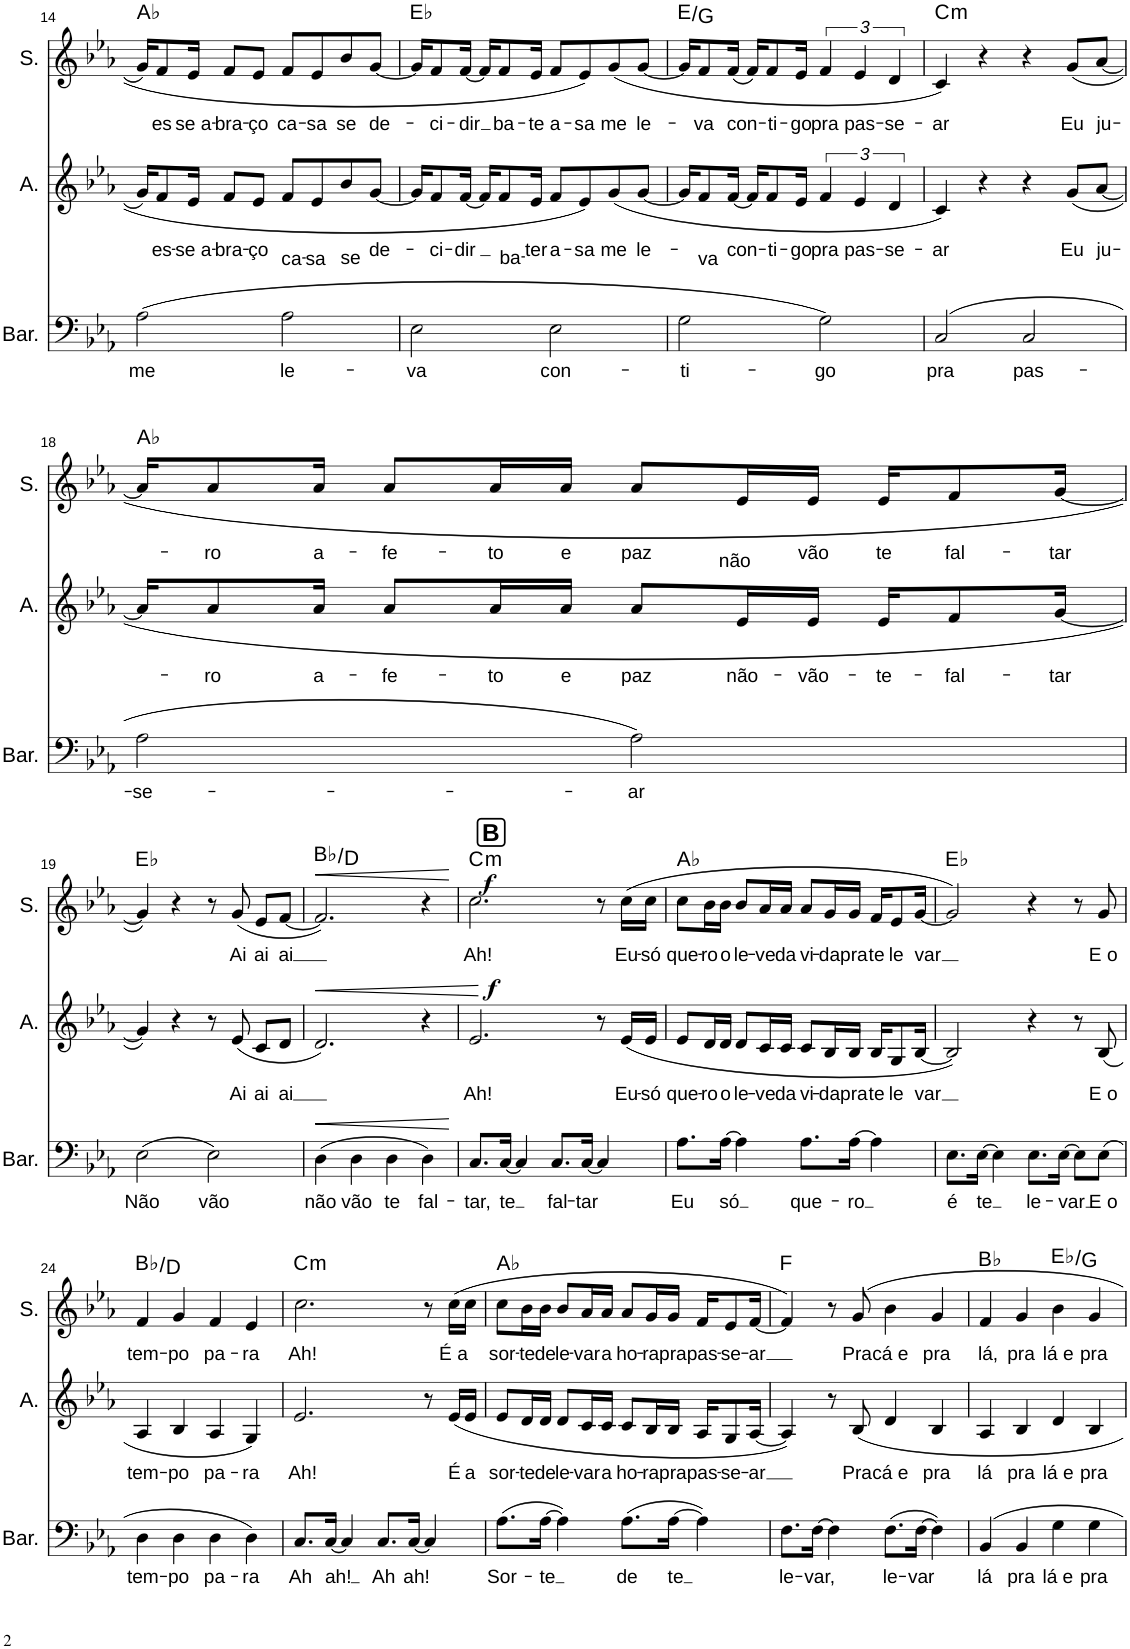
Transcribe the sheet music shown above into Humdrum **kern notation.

**kern	**text	**dynam	**kern	**text	**dynam	**kern	**text	**dynam	**harte
*part3	*part3	*part3	*part2	*part2	*part2	*part1	*part1	*part1	*part1
*staff3	*staff3	*staff3	*staff2	*staff2	*staff2	*staff1	*staff1	*staff1	*
*I"BARíTONO	*	*	*I"ALTO	*	*	*I"SOPRANO	*	*	*
*I'Bar.	*	*	*I'A.	*	*	*I'S.	*	*	*
!!LO:PB:g=z
*clefF4	*	*	*clefG2	*	*	*clefG2	*	*	*
*k[b-e-a-]	*	*	*k[b-e-a-]	*	*	*k[b-e-a-]	*	*	*
*M4/4	*	*	*M4/4	*	*	*M4/4	*	*	*
=14	=14	=14	=14	=14	=14	=14	=14	=14	=14
!	!LO:LY:b	!	!	!	!	!	!	!	!
(2A-\	me	.	16g/KL	.	.	16g/KL	.	.	Ab:maj
!	!	!	!	!LO:LY:b	!	!	!LO:LY:b	!	!
.	.	.	8f/	es-	.	8f/	es	.	.
!	!	!	!	!LO:LY:b	!	!	!LO:LY:b	!	!
.	.	.	16e-/Jk	-se a-	.	16e-/Jk	se a-	.	.
!	!	!	!	!LO:LY:b	!	!	!LO:LY:b	!	!
.	.	.	8f/L	-bra-	.	8f/L	-bra-	.	.
!	!	!	!	!LO:LY:b	!	!	!LO:LY:b	!	!
.	.	.	8e-/J	-ço	.	8e-/J	-ço	.	.
!	!LO:LY:b	!	!	!LO:LY:b	!	!	!LO:LY:b	!	!
2A-\	le-	.	8f/L	ca-	.	8f/L	ca-	.	.
!	!	!	!	!LO:LY:b	!	!	!LO:LY:b	!	!
.	.	.	8e-/	-sa	.	8e-/	-sa	.	.
!	!	!	!	!LO:LY:b	!	!	!LO:LY:b	!	!
.	.	.	8b-/	se	.	8b-/	se	.	.
!	!	!	!	!LO:LY:b	!	!	!LO:LY:b	!	!
.	.	.	[8g/J	de-	.	[8g/J	de-	.	.
=15	=15	=15	=15	=15	=15	=15	=15	=15	=15
!	!LO:LY:b	!	!	!	!	!	!	!	!
2E-\	-va	.	16g/KL]	.	.	16g/KL]	.	.	Eb:maj
!	!	!	!	!LO:LY:b	!	!	!LO:LY:b	!	!
.	.	.	8f/	-ci-	.	8f/	-ci-	.	.
!	!	!	!	!LO:LY:b	!	!	!LO:LY:b	!	!
.	.	.	[16f/Jk	-dir	.	[16f/Jk	-dir	.	.
.	.	.	16f/KL]	.	.	16f/KL]	.	.	.
!	!	!	!	!LO:LY:b	!	!	!LO:LY:b	!	!
.	.	.	8f/	ba-	.	8f/	ba-	.	.
!	!	!	!	!LO:LY:b	!	!	!LO:LY:b	!	!
.	.	.	16e-/Jk	-ter	.	16e-/Jk	-te	.	.
!	!LO:LY:b	!	!	!LO:LY:b	!	!	!LO:LY:b	!	!
2E-\	con-	.	8f/L	a-	.	8f/L	a-	.	.
!	!	!	!	!LO:LY:b	!	!	!LO:LY:b	!	!
.	.	.	8e-/	-sa	.	8e-/	-sa	.	.
!	!	!	!	!LO:LY:b	!	!	!LO:LY:b	!	!
.	.	.	(8g/	me	.	(8g/	me	.	.
!	!	!	!	!LO:LY:b	!	!	!LO:LY:b	!	!
.	.	.	[8g/J	le-	.	[8g/J	le-	.	.
=16	=16	=16	=16	=16	=16	=16	=16	=16	=16
!	!LO:LY:b	!	!	!	!	!	!	!	!
2G\	-ti-	.	16g/KL]	.	.	16g/KL]	.	.	E:maj/b3
!	!	!	!	!LO:LY:b	!	!	!LO:LY:b	!	!
.	.	.	8f/	-va	.	8f/	-va	.	.
!	!	!	!	!LO:LY:b	!	!	!LO:LY:b	!	!
.	.	.	[16f/Jk	con-	.	(16f/Jk	con-	.	.
.	.	.	16f/KL]	.	.	16f/KL)	.	.	.
!	!	!	!	!LO:LY:b	!	!	!LO:LY:b	!	!
.	.	.	8f/	-ti-	.	8f/	ti-	.	.
!	!	!	!	!LO:LY:b	!	!	!LO:LY:b	!	!
.	.	.	16e-/Jk	-go	.	16e-/Jk	-go	.	.
!	!LO:LY:b	!	!	!LO:LY:b	!	!	!LO:LY:b	!	!
2G\)	-go	.	6f/	pra	.	6f/	pra	.	.
!	!	!	!	!LO:LY:b	!	!	!LO:LY:b	!	!
.	.	.	6e-/	pas-	.	6e-/	pas-	.	.
!	!	!	!	!LO:LY:b	!	!	!LO:LY:b	!	!
.	.	.	6d/	-se-	.	6d/	-se-	.	.
=17	=17	=17	=17	=17	=17	=17	=17	=17	=17
!	!LO:LY:b	!	!	!LO:LY:b	!	!	!LO:LY:b	!	!LO:H:kt=m
(2C/	pra	.	4c/)	-ar	.	4c/)	-ar	.	C:min
.	.	.	4r	.	.	4r	.	.	.
!	!LO:LY:b	!	!	!	!	!	!	!	!
2C/	pas-	.	4r	.	.	4r	.	.	.
!	!	!	!	!LO:LY:b	!	!	!LO:LY:b	!	!
.	.	.	(8g/L	Eu	.	(8g/L	Eu	.	.
!	!	!	!	!LO:LY:b	!	!	!LO:LY:b	!	!
.	.	.	[8a-/J	ju-	.	[8a-/J	ju-	.	.
!!LO:LB:g=z
=18	=18	=18	=18	=18	=18	=18	=18	=18	=18
!	!LO:LY:b	!	!	!	!	!	!	!	!
2A-\	-se-	.	16a-/KL]	.	.	16a-/KL]	.	.	Ab:maj
!	!	!	!	!LO:LY:b	!	!	!LO:LY:b	!	!
.	.	.	8a-/	-ro	.	8a-/	-ro	.	.
!	!	!	!	!LO:LY:b	!	!	!LO:LY:b	!	!
.	.	.	16a-/Jk	a-	.	16a-/Jk	a-	.	.
!	!	!	!	!LO:LY:b	!	!	!LO:LY:b	!	!
.	.	.	8a-/L	-fe-	.	8a-/L	-fe-	.	.
!	!	!	!	!LO:LY:b	!	!	!LO:LY:b	!	!
.	.	.	16a-/L	-to	.	16a-/L	-to	.	.
!	!	!	!	!LO:LY:b	!	!	!LO:LY:b	!	!
.	.	.	16a-/JJ	e	.	16a-/JJ	e	.	.
!	!LO:LY:b	!	!	!LO:LY:b	!	!	!LO:LY:b	!	!
2A-\)	-ar	.	8a-/L	paz	.	8a-/L	paz	.	.
!	!	!	!	!LO:LY:b	!	!	!LO:LY:b	!	!
.	.	.	16e-/L	não-	.	16e-/L	não	.	.
!	!	!	!	!LO:LY:b	!	!	!LO:LY:b	!	!
.	.	.	16e-/JJ	-vão-	.	16e-/JJ	vão	.	.
!	!	!	!	!LO:LY:b	!	!	!LO:LY:b	!	!
.	.	.	16e-/KL	-te-	.	16e-/KL	te	.	.
!	!	!	!	!LO:LY:b	!	!	!LO:LY:b	!	!
.	.	.	8f/	-fal-	.	8f/	fal-	.	.
!	!	!	!	!LO:LY:b	!	!	!LO:LY:b	!	!
.	.	.	[16g/Jk	-tar	.	[16g/Jk	-tar	.	.
!!LO:LB:g=z
=19	=19	=19	=19	=19	=19	=19	=19	=19	=19
!	!LO:LY:b	!	!	!	!	!	!	!	!
(2E-\	Não	.	4g/])	.	.	4g/])	.	.	Eb:maj
.	.	.	4r	.	.	4r	.	.	.
!	!LO:LY:b	!	!	!	!	!	!	!	!
2E-\)	vão	.	8r	.	.	8r	.	.	.
!	!	!	!	!LO:LY:b	!	!	!LO:LY:b	!	!
.	.	.	(8e-/	Ai	.	(8g/	Ai	.	.
!	!	!	!	!LO:LY:b	!	!	!LO:LY:b	!	!
.	.	.	8c/L	ai	.	8e-/L	ai	.	.
!	!	!	!	!LO:LY:b	!	!	!LO:LY:b	!	!
.	.	.	8d/J	ai	.	[8f/J	ai	.	.
=20	=20	=20	=20	=20	=20	=20	=20	=20	=20
!	!LO:LY:b	!LO:HP:b	!	!	!LO:HP:b	!	!	!LO:HP:b	!
(4D\	não	<	2.d/)	.	<	2.f/])	.	<	Bb:maj/3
!	!LO:LY:b	!	!	!	!	!	!	!	!
4D\	vão	.	.	.	.	.	.	.	.
!	!LO:LY:b	!	!	!	!	!	!	!	!
4D\	te	.	.	.	.	.	.	.	.
!	!LO:LY:b	!	!	!	!	!	!	!	!
4D\)	fal-	.	4r	.	.	4r	.	.	.
.	.	[	.	.	[	.	.	[	.
!!LO:REH:place=s1:a:B:cj:fs=14:t=B
=21	=21	=21	=21	=21	=21	=21	=21	=21	=21
!	!LO:LY:b	!	!	!LO:LY:b	!LO:DY:a	!	!LO:LY:b	!LO:DY:a	!LO:H:kt=m
8.C/L	-tar,	.	2.e-/	Ah!	f	2.cc\	Ah!	f	C:min
!	!LO:LY:b	!	!	!	!	!	!	!	!
[16C/Jk	te	.	.	.	.	.	.	.	.
4C/]	.	.	.	.	.	.	.	.	.
!	!LO:LY:b	!	!	!	!	!	!	!	!
8.C/L	fal-	.	.	.	.	.	.	.	.
!	!LO:LY:b	!	!	!	!	!	!	!	!
[16C/Jk	-tar	.	.	.	.	.	.	.	.
4C/]	.	.	8r	.	.	8r	.	.	.
!	!	!	!	!LO:LY:b	!	!	!LO:LY:b	!	!
.	.	.	(16e-/LL	Eu-	.	(16cc\LL	Eu-	.	.
!	!	!	!	!LO:LY:b	!	!	!LO:LY:b	!	!
.	.	.	16e-/JJ	só	.	16cc\JJ	só	.	.
=22	=22	=22	=22	=22	=22	=22	=22	=22	=22
!	!LO:LY:b	!	!	!LO:LY:b	!	!	!LO:LY:b	!	!
8.A-\L	Eu	.	8e-/L	que-	.	8cc\L	que-	.	Ab:maj
!	!	!	!	!LO:LY:b	!	!	!LO:LY:b	!	!
.	.	.	16d/L	-ro	.	16b-\L	-ro	.	.
!	!LO:LY:b	!	!	!LO:LY:b	!	!	!LO:LY:b	!	!
[16A-\Jk	só	.	16d/JJ	o	.	16b-\JJ	o	.	.
!	!	!	!	!LO:LY:b	!	!	!LO:LY:b	!	!
4A-\]	.	.	8d/L	le-	.	8b-/L	le-	.	.
!	!	!	!	!LO:LY:b	!	!	!LO:LY:b	!	!
.	.	.	16c/L	-ve	.	16a-/L	-ve	.	.
!	!	!	!	!LO:LY:b	!	!	!LO:LY:b	!	!
.	.	.	16c/JJ	da	.	16a-/JJ	da	.	.
!	!LO:LY:b	!	!	!LO:LY:b	!	!	!LO:LY:b	!	!
8.A-\L	que-	.	8c/L	vi-	.	8a-/L	vi-	.	.
!	!	!	!	!LO:LY:b	!	!	!LO:LY:b	!	!
.	.	.	16B-/L	-da	.	16g/L	-da	.	.
!	!LO:LY:b	!	!	!LO:LY:b	!	!	!LO:LY:b	!	!
[16A-\Jk	-ro	.	16B-/JJ	pra	.	16g/JJ	pra	.	.
!	!	!	!	!LO:LY:b	!	!	!LO:LY:b	!	!
4A-\]	.	.	16B-/KL	te	.	16f/KL	te	.	.
!	!	!	!	!LO:LY:b	!	!	!LO:LY:b	!	!
.	.	.	8G/	le	.	8e-/	le	.	.
!	!	!	!	!LO:LY:b	!	!	!LO:LY:b	!	!
.	.	.	[16B-/Jk	var	.	[16g/Jk	var	.	.
=23	=23	=23	=23	=23	=23	=23	=23	=23	=23
!	!LO:LY:b	!	!	!	!	!	!	!	!
8.E-\L	é	.	2B-/])	.	.	2g/])	.	.	Eb:maj
!	!LO:LY:b	!	!	!	!	!	!	!	!
[16E-\Jk	te	.	.	.	.	.	.	.	.
4E-\]	.	.	.	.	.	.	.	.	.
!	!LO:LY:b	!	!	!	!	!	!	!	!
8.E-\L	le-	.	4r	.	.	4r	.	.	.
!	!LO:LY:b	!	!	!	!	!	!	!	!
[16E-\Jk	-var	.	.	.	.	.	.	.	.
8E-\L]	.	.	8r	.	.	8r	.	.	.
!	!LO:LY:b	!	!	!LO:LY:b	!	!	!LO:LY:b	!	!
(8E-\J	E o	.	(8B-/	E o	.	8g/	E o	.	.
!!LO:LB:g=z
=24	=24	=24	=24	=24	=24	=24	=24	=24	=24
!	!LO:LY:b	!	!	!LO:LY:b	!	!	!LO:LY:b	!	!
4D\	tem-	.	4A-/	tem-	.	4f/	tem-	.	Bb:maj/3
!	!LO:LY:b	!	!	!LO:LY:b	!	!	!LO:LY:b	!	!
4D\	-po	.	4B-/	-po	.	4g/	-po	.	.
!	!LO:LY:b	!	!	!LO:LY:b	!	!	!LO:LY:b	!	!
4D\	pa-	.	4A-/	pa-	.	4f/	pa-	.	.
!	!LO:LY:b	!	!	!LO:LY:b	!	!	!LO:LY:b	!	!
4D\)	-ra	.	4G/)	-ra	.	4e-/	-ra	.	.
=25	=25	=25	=25	=25	=25	=25	=25	=25	=25
!	!LO:LY:b	!	!	!LO:LY:b	!	!	!LO:LY:b	!	!LO:H:kt=m
8.C/L	Ah	.	2.e-/	Ah!	.	2.cc\	Ah!	.	C:min
!	!LO:LY:b	!	!	!	!	!	!	!	!
[16C/Jk	-ah!	.	.	.	.	.	.	.	.
4C/]	.	.	.	.	.	.	.	.	.
!	!LO:LY:b	!	!	!	!	!	!	!	!
8.C/L	Ah	.	.	.	.	.	.	.	.
!	!LO:LY:b	!	!	!	!	!	!	!	!
[16C/Jk	ah!	.	.	.	.	.	.	.	.
4C/]	.	.	8r	.	.	8r	.	.	.
!	!	!	!	!LO:LY:b	!	!	!LO:LY:b	!	!
.	.	.	(16e-/LL	É	.	(16cc\LL	É a	.	.
!	!	!	!	!LO:LY:b	!	!	!	!	!
.	.	.	16e-/JJ	a	.	16cc\JJ	.	.	.
=26	=26	=26	=26	=26	=26	=26	=26	=26	=26
!	!LO:LY:b	!	!	!LO:LY:b	!	!	!LO:LY:b	!	!
(8.A-\L	Sor-	.	8e-/L	sor-	.	8cc\L	sor-	.	Ab:maj
!	!	!	!	!LO:LY:b	!	!	!LO:LY:b	!	!
.	.	.	16d/L	-te	.	16b-\L	-te	.	.
!	!LO:LY:b	!	!	!LO:LY:b	!	!	!LO:LY:b	!	!
[16A-\Jk	-te	.	16d/JJ	de	.	16b-\JJ	de	.	.
!	!	!	!	!LO:LY:b	!	!	!LO:LY:b	!	!
4A-\])	.	.	8d/L	le-	.	8b-/L	le-	.	.
!	!	!	!	!LO:LY:b	!	!	!LO:LY:b	!	!
.	.	.	16c/L	-var	.	16a-/L	-var	.	.
!	!	!	!	!LO:LY:b	!	!	!LO:LY:b	!	!
.	.	.	16c/JJ	a	.	16a-/JJ	a	.	.
!	!LO:LY:b	!	!	!LO:LY:b	!	!	!LO:LY:b	!	!
(8.A-\L	de	.	8c/L	ho-	.	8a-/L	ho-	.	.
!	!	!	!	!LO:LY:b	!	!	!LO:LY:b	!	!
.	.	.	16B-/L	-ra	.	16g/L	-ra	.	.
!	!LO:LY:b	!	!	!LO:LY:b	!	!	!LO:LY:b	!	!
[16A-\Jk	te	.	16B-/JJ	pra	.	16g/JJ	pra	.	.
!	!	!	!	!LO:LY:b	!	!	!LO:LY:b	!	!
4A-\])	.	.	16A-/KL	pas-	.	16f/KL	pas-	.	.
!	!	!	!	!LO:LY:b	!	!	!LO:LY:b	!	!
.	.	.	8G/	-se-	.	8e-/	-se-	.	.
!	!	!	!	!LO:LY:b	!	!	!LO:LY:b	!	!
.	.	.	[16A-/Jk	-ar	.	[16f/Jk	-ar	.	.
=27	=27	=27	=27	=27	=27	=27	=27	=27	=27
!	!LO:LY:b	!	!	!	!	!	!	!	!
8.F\L	le-	.	4A-/])	.	.	4f/])	.	.	F:maj
!	!LO:LY:b	!	!	!	!	!	!	!	!
[16F\Jk	-var,	.	.	.	.	.	.	.	.
4F\]	.	.	8r	.	.	8r	.	.	.
!	!	!	!	!LO:LY:b	!	!	!LO:LY:b	!	!
.	.	.	8B-/	Pra	.	8g/	Pra	.	.
!	!LO:LY:b	!	!	!LO:LY:b	!	!	!LO:LY:b	!	!
(8.F\L	le-	.	4d/	cá e	.	4b-\	cá e	.	.
!	!LO:LY:b	!	!	!	!	!	!	!	!
[16F\Jk	-var	.	.	.	.	.	.	.	.
!	!	!	!	!LO:LY:b	!	!	!LO:LY:b	!	!
4F\])	.	.	4B-/	pra	.	4g/	pra	.	.
=28	=28	=28	=28	=28	=28	=28	=28	=28	=28
!	!LO:LY:b	!	!	!LO:LY:b	!	!	!LO:LY:b	!	!
4BB-/	lá	.	4A-/	lá	.	4f/	lá,	.	Bb:maj
!	!LO:LY:b	!	!	!LO:LY:b	!	!	!LO:LY:b	!	!
4BB-/	pra	.	4B-/	pra	.	4g/	pra	.	.
!	!LO:LY:b	!	!	!LO:LY:b	!	!	!LO:LY:b	!	!
4G\	lá e	.	4d/	lá e	.	4b-\	lá e	.	Eb:maj/3
!	!LO:LY:b	!	!	!LO:LY:b	!	!	!LO:LY:b	!	!
4G\	pra	.	4B-/	pra	.	4g/	pra	.	.
=	=	=	=	=	=	=	=	=	=
*-	*-	*-	*-	*-	*-	*-	*-	*-	*-
